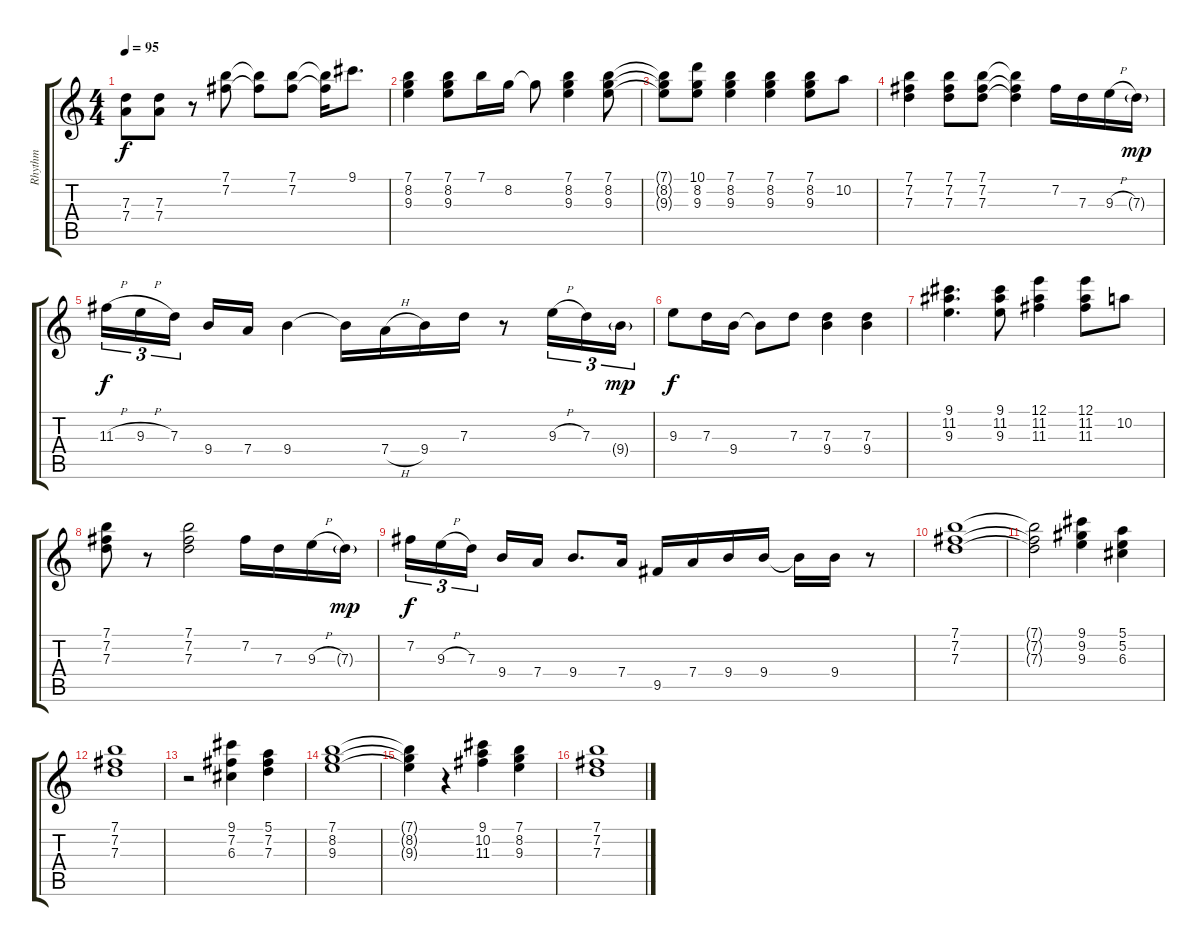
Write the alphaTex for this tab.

\track ("Rhythm" "Rhythm") {instrument electricguitarjazz}
\staff {score tabs}
\tuning (E4 B3 G3 D3 A2 E2) {hide}
\ts (4 4)
\tempo 95
\clef g2
\ks c
(7.3 7.4).8{dy f} (7.3 7.4).8 r.8 (7.1 7.2).8 (7.1{t} 7.2{t}).8 (7.1 7.2).8 (7.1{t} 7.2{t}).16 9.1.8{d} |
(7.1 8.2 9.3).4 (7.1 8.2 9.3).8 7.1.16 8.2.16 8.2{t}.8 (7.1 8.2 9.3).4 (7.1 8.2 9.3).8 |
(7.1{t} 8.2{t} 9.3{t}).8 (10.1 8.2 9.3).8 (7.1 8.2 9.3).4 (7.1 8.2 9.3).4 (7.1 8.2 9.3).8 10.2.8 |
(7.1 7.2 7.3).4 (7.1 7.2 7.3).8 (7.1 7.2 7.3).8 (7.1{t} 7.2{t} 7.3{t}).4 7.2.16 7.3.16 9.3{h}.16 7.3{g}.16{dy mp} |
11.3{h}.16{tu (3 2) dy f} 9.3{h}.16{tu (3 2)} 7.3.16{tu (3 2) beam splitsecondary} 9.4.16 7.4.16 9.4.4 9.4{t}.16 7.4{h}.16 9.4.16 7.3.16 r.8 9.3{h}.16{tu (3 2)} 7.3.16{tu (3 2)} 9.4{g}.16{tu (3 2) dy mp} |
9.3.8{dy f} 7.3.16 9.4.16 9.4{t}.8 7.3.8 (7.3 9.4).4 (7.3 9.4).4 |
(9.1 11.2 9.3).4{d} (9.1 11.2 9.3).8 (12.1 11.2 11.3).4 (12.1 11.2 11.3).8 10.2.8 |
(7.1 7.2 7.3).8 r.8 (7.1 7.2 7.3).2 7.2.16 7.3.16 9.3{h}.16 7.3{g}.16{dy mp} |
7.2.16{tu (3 2) dy f} 9.3{h}.16{tu (3 2)} 7.3.16{tu (3 2) beam splitsecondary} 9.4.16 7.4.16 9.4.8{d} 7.4.16 9.5.16 7.4.16 9.4.16 9.4.16 9.4{t}.16 9.4.16 r.8 |
(7.1 7.2 7.3).1 |
(7.1{t} 7.2{t} 7.3{t}).2 (9.1 9.2 9.3).4 (5.1 5.2 6.3).4 |
(7.1 7.2 7.3).1 |
r.2 (9.1 7.2 6.3).4 (5.1 7.2 7.3).4 |
(7.1 8.2 9.3).1 |
(7.1{t} 8.2{t} 9.3{t}).4 r.4 (9.1 10.2 11.3).4 (7.1 8.2 9.3).4 |
(7.1 7.2 7.3).1
